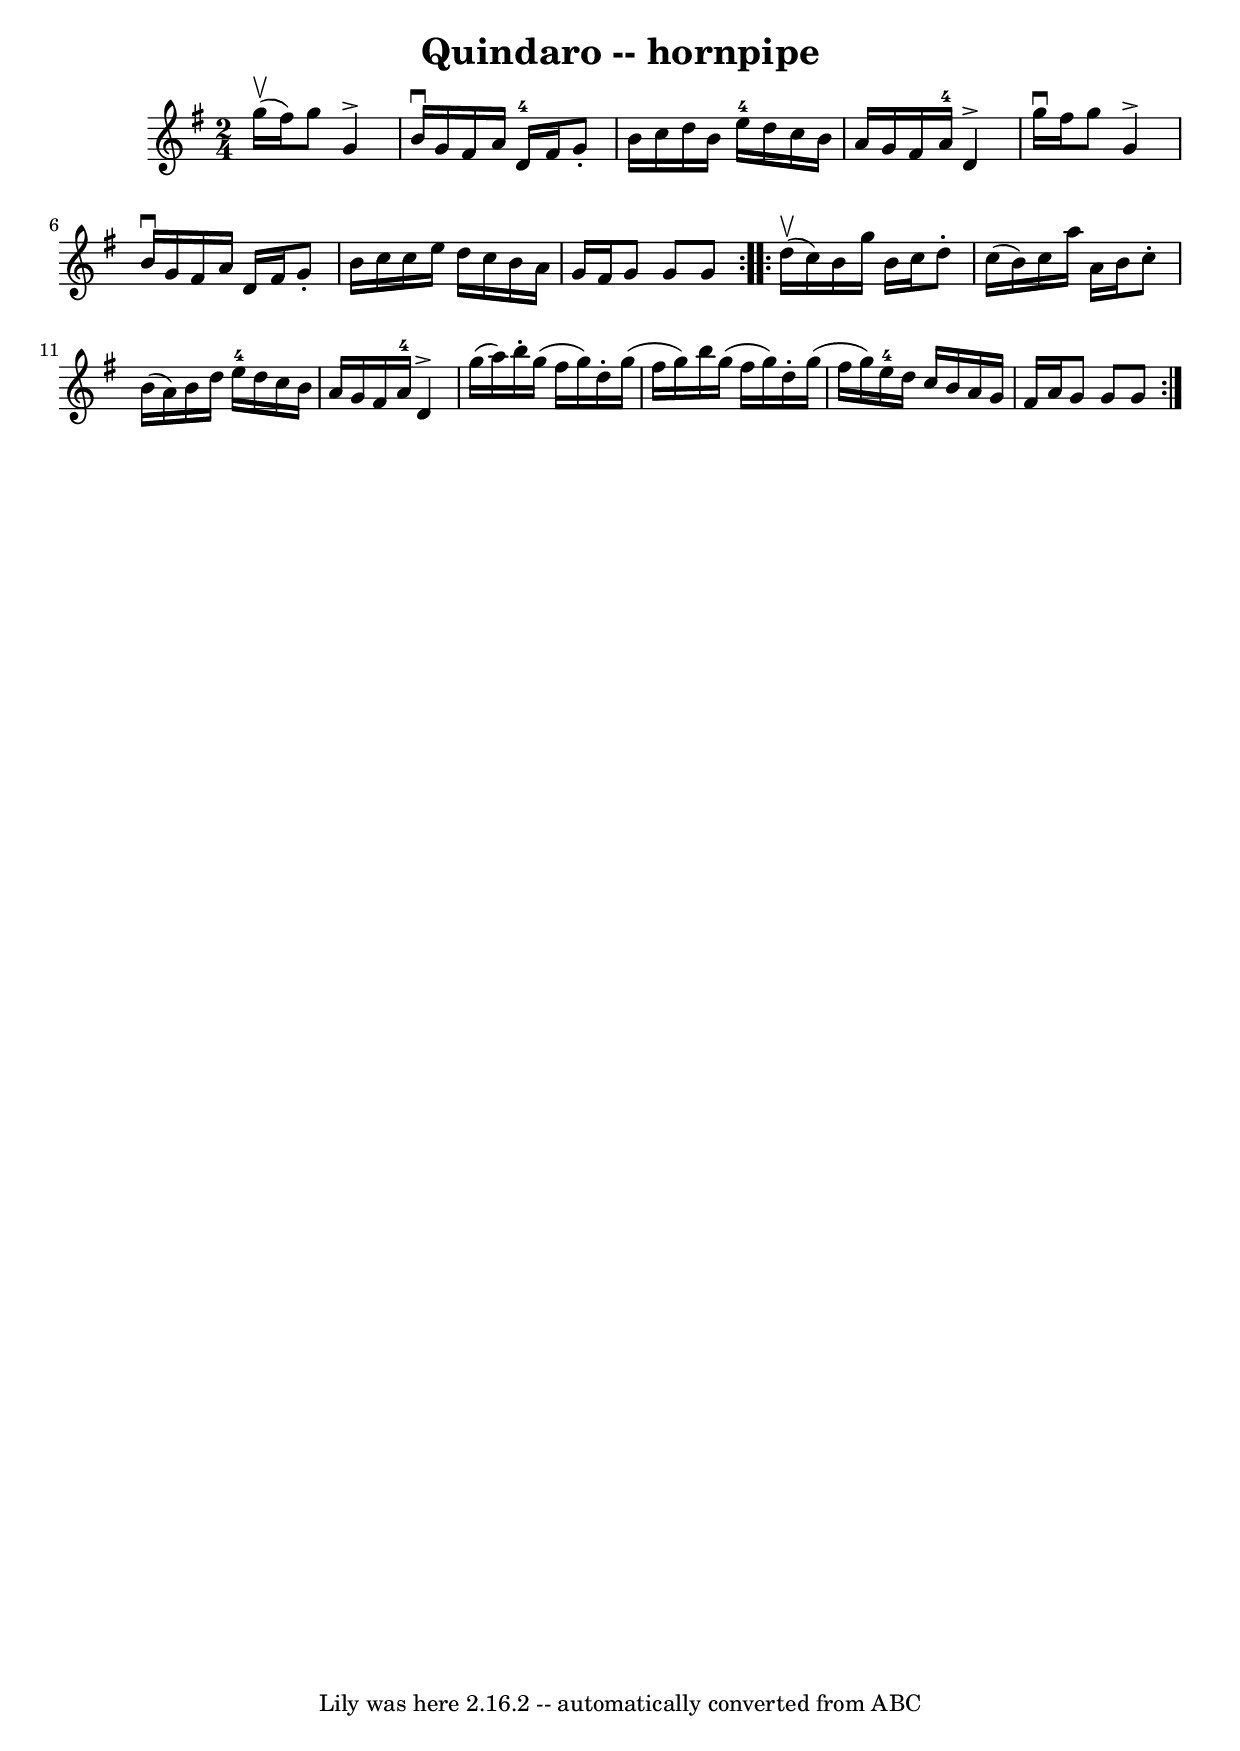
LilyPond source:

\version "2.16.2"
\include "Mammoth.ily"
\header {
  %% book = "Cole's 1000 Fiddle Tunes"
 crossRefNumber = "1"
 footnotes = "\\\\\\\\QUINDARO HORNPIPE -- First and 3d couples balance, swing 6 hands half round;\\\\balance again, swing 6 hands round to place; First couple down the centre;\\\\back, cast off, right and left 4."
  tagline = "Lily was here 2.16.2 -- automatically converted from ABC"
  title = "Quindaro -- hornpipe"

}
voicedefault =  {



  \repeat volta 2 {

    \time 2/4 
    \key g \major g''16 (^\upbow fis''16)        |
 g''8 g'4^\accent b'16^\downbow g'16     |
 fis'16 a'16 d'16-4 fis'16 g'8-. b'16 c''16    |
 d''16 b'16 e''16-4 d''16 c''16 b'16 a'16 g'16    |
 fis'16 a'16-4 d'4^\accent g''16^\downbow fis''16    |  |
 g''8 g'4^\accent b'16^\downbow g'16     |
 fis'16 a'16 d'16 fis'16 g'8-. b'16 c''16     |
 c''16 e''16 d''16 c''16 b'16 a'16 g'16 fis'16     |
 g'8 g'8 g'8    
  }     

  \repeat volta 2 { d''16 (^\upbow c''16)        |
 b'16 g''16 b'16 c''16 d''8-. c''16 (b'16)    |
 c''16 a''16 a'16 b'16 c''8-. b'16 (a'16)    |
 b'16 d''16 e''16-4 d''16 c''16 b'16 a'16 g'16    |
 fis'16 a'16-4 d'4^\accent g''16 (a''16)   |  |
 b''16-. g''16 (fis''16 g''16) d''16-. g''16 (fis''16 g''16)   |
    
 b''16 g''16 (fis''16 g''16) d''16-. g''16 (fis''16 g''16)    |
 e''16-4 d''16 c''16 b'16 a'16 g'16 fis'16 a'16     |
 g'8 g'8 g'8    
  }   

}

\score{
  <<

    \context Staff="default"
    {
      \voicedefault 
      
    }

  >>
  \layout {
    
  }
  \midi {
  }

}
